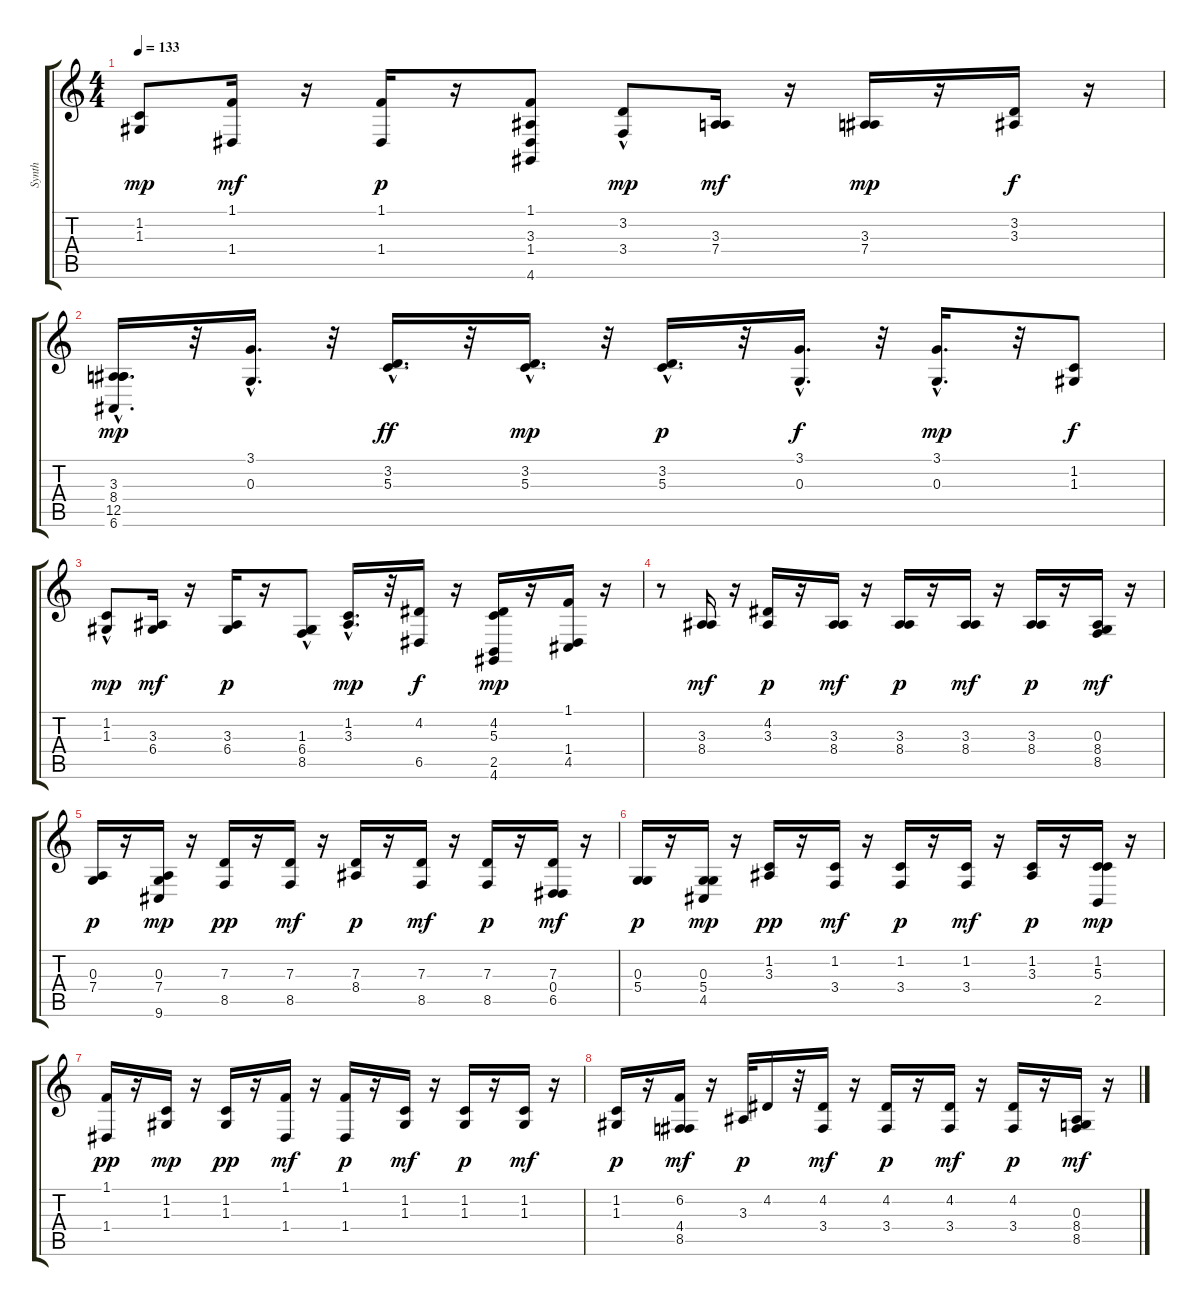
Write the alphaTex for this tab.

\track ("Synth" "Synth") {instrument lead3calliope}
\staff {score tabs}
\tuning (E4 B3 G3 D3 A2 E2) {hide}
\ts (4 4)
\tempo 133
\clef g2
\ks c
(1.2 1.3).8{dy mp} (1.1 1.4).16{dy mf} r.16 (1.1 1.4).16{dy p} r.16 (1.1 3.3 1.4 4.6).8 (3.2 3.4{hac}).8{dy mp} (3.3 7.4).16{dy mf} r.16 (3.3 7.4).16{dy mp} r.16 (3.2 3.3).16{dy f} r.16 |
(3.3 8.4{hac} 12.5 6.6{hac}).16{d dy mp} r.32 (3.1{hac} 0.3{hac}).16{d} r.32 (3.2{hac} 5.3{hac}).16{d dy ff} r.32 (3.2{hac} 5.3).16{d dy mp} r.32 (3.2{hac} 5.3).16{d dy p} r.32 (3.1 0.3{hac}).16{d dy f} r.32 (3.1 0.3{hac}).16{d dy mp} r.32 (1.2 1.3).8{dy f} |
(1.2 1.3{hac}).8{dy mp} (3.3 6.4).16{dy mf} r.16 (3.3 6.4).16{dy p} r.16 (1.3{hac} 6.4 8.5).8 (1.2{hac} 3.3{hac}).16{d dy mp} r.32 (4.2 6.5).16{dy f} r.16 (4.2 5.3 2.5 4.6).16{dy mp} r.16 (1.1 1.4 4.5).16 r.16 |
r.8 (3.3 8.4).16{dy mf} r.16 (4.2 3.3).16{dy p} r.16 (3.3 8.4).16{dy mf} r.16 (3.3 8.4).16{dy p} r.16 (3.3 8.4).16{dy mf} r.16 (3.3 8.4).16{dy p} r.16 (0.3 8.4 8.5).16{dy mf} r.16 |
(0.3 7.4).16{dy p} r.16 (0.3 7.4 9.6).16{dy mp} r.16 (7.3 8.5).16{dy pp} r.16 (7.3 8.5).16{dy mf} r.16 (7.3 8.4).16{dy p} r.16 (7.3 8.5).16{dy mf} r.16 (7.3 8.5).16{dy p} r.16 (7.3 0.4 6.5).16{dy mf} r.16 |
(0.3 5.4).16{dy p} r.16 (0.3 5.4 4.5).16{dy mp} r.16 (1.2 3.3).16{dy pp} r.16 (1.2 3.4).16{dy mf} r.16 (1.2 3.4).16{dy p} r.16 (1.2 3.4).16{dy mf} r.16 (1.2 3.3).16{dy p} r.16 (1.2 5.3 2.5).16{dy mp} r.16 |
(1.1 1.4).16{dy pp} r.16 (1.2 1.3).16{dy mp} r.16 (1.2 1.3).16{dy pp} r.16 (1.1 1.4).16{dy mf} r.16 (1.1 1.4).16{dy p} r.16 (1.2 1.3).16{dy mf} r.16 (1.2 1.3).16{dy p} r.16 (1.2 1.3).16{dy mf} r.16 |
(1.2 1.3).16{dy p} r.16 (6.2 4.4 8.5).16{dy mf} r.16 3.3.32{dy p} 4.2.16 r.32 (4.2 3.4).16{dy mf} r.16 (4.2 3.4).16{dy p} r.16 (4.2 3.4).16{dy mf} r.16 (4.2 3.4).16{dy p} r.16 (0.3 8.4 8.5).16{dy mf} r.16
